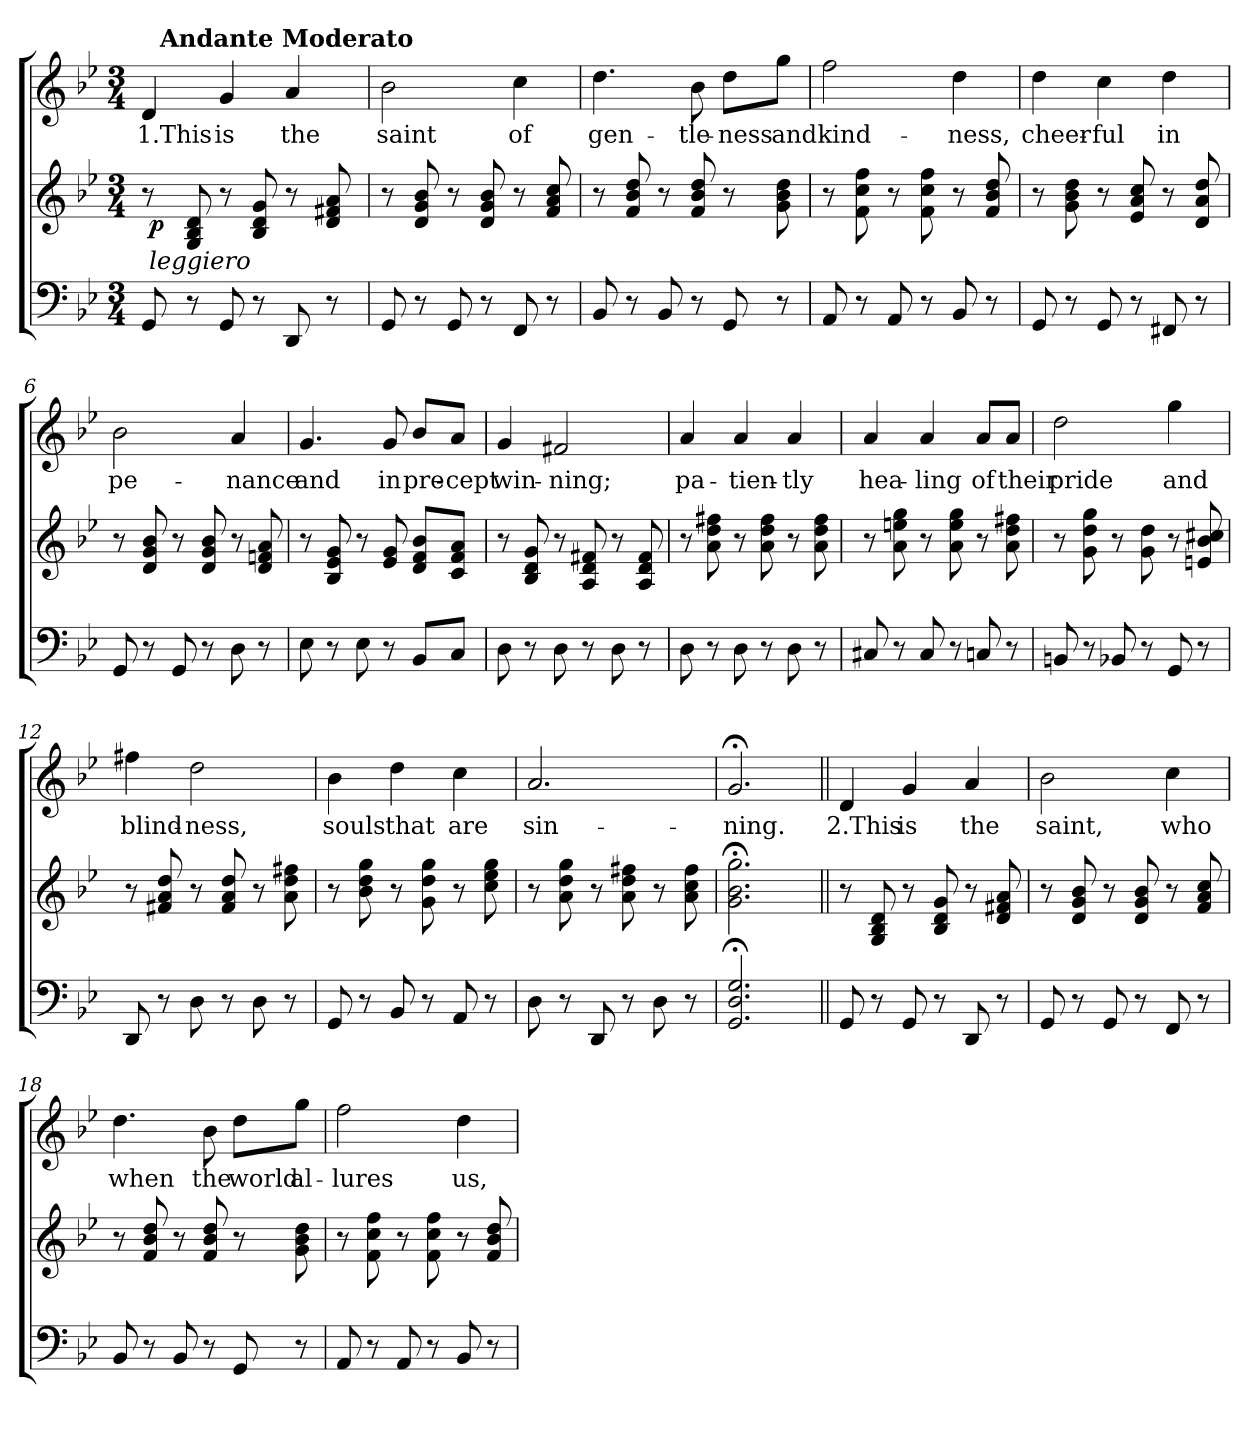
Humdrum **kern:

**kern	**kern	**dynam	**kern	**text
*part2	*part2	*part2	*part1	*part1
*staff3	*staff2	*staff2/3	*staff1	*staff1
*clefF4	*clefG2	*	*clefG2	*
*k[b-e-]	*k[b-e-]	*	*k[b-e-]	*
*g:	*g:	*	*g:	*
*M3/4	*M3/4	*	*M3/4	*
=1	=1	=1	=1	=1
!	!	!	!	!LO:LY:b
*	*^	*	*^	*
8GG/	8r	96ryy	.	4d/	32ryy	1.This
!	!	!LO:TX:b:i:t=leggiero	!	!	!	!
!	!	!	!LO:DY:b	!	!	!
.	.	3%2ryy	p	.	.	.
!	!	!	!	!	!LO:TX:a:B:t=Andante Moderato	!
.	.	.	.	.	2ryy	.
8r	8G/ 8B-/ 8d/	.	.	.	.	.
!	!	!	!	!	!	!LO:LY:b
8GG/	8r	.	.	4g/	.	is
8r	8B-/ 8d/ 8g/	.	.	.	.	.
!	!	!	!	!	!	!LO:LY:b
8DD/	8r	.	.	4a/	.	the
.	.	.	.	.	8..ryy	.
8r	8d/ 8f#X/ 8a/	.	.	.	.	.
.	.	24..ryy	.	.	.	.
=2	=2	=2	=2	=2	=2	=2
!	!	!	!	!	!	!LO:LY:b
*	*v	*v	*	*	*	*
*	*	*	*v	*v	*
8GG/	8r	.	2b-\	saint
8r	8d/ 8g/ 8b-/	.	.	.
8GG/	8r	.	.	.
8r	8d/ 8g/ 8b-/	.	.	.
!	!	!	!	!LO:LY:b
8FF/	8r	.	4cc\	of
8r	8f/ 8a/ 8cc/	.	.	.
=3	=3	=3	=3	=3
!	!	!	!	!LO:LY:b
8BB-/	8r	.	4.dd\	gen-
8r	8f/ 8b-/ 8dd/	.	.	.
8BB-/	8r	.	.	.
!	!	!	!	!LO:LY:b
8r	8f/ 8b-/ 8dd/	.	8b-\	-tle-
!	!	!	!	!LO:LY:b
8GG/	8r	.	8dd\L	-ness
!	!	!	!	!LO:LY:b
8r	8g\ 8b-\ 8dd\	.	8gg\J	and
=4	=4	=4	=4	=4
!	!	!	!	!LO:LY:b
8AA/	8r	.	2ff\	kind-
8r	8f\ 8cc\ 8ff\	.	.	.
8AA/	8r	.	.	.
8r	8f\ 8cc\ 8ff\	.	.	.
!	!	!	!	!LO:LY:b
8BB-/	8r	.	4dd\	-ness,
8r	8f/ 8b-/ 8dd/	.	.	.
=5	=5	=5	=5	=5
!	!	!	!	!LO:LY:b
8GG/	8r	.	4dd\	cheer-
8r	8g\ 8b-\ 8dd\	.	.	.
!	!	!	!	!LO:LY:b
8GG/	8r	.	4cc\	-ful
8r	8e-/ 8a/ 8cc/	.	.	.
!	!	!	!	!LO:LY:b
8FF#X/	8r	.	4dd\	in
8r	8d/ 8a/ 8dd/	.	.	.
!!LO:LB:g=z
=6	=6	=6	=6	=6
!	!	!	!	!LO:LY:b
8GG/	8r	.	2b-\	pe-
8r	8d/ 8g/ 8b-/	.	.	.
8GG/	8r	.	.	.
8r	8d/ 8g/ 8b-/	.	.	.
!	!	!	!	!LO:LY:b
8D\	8r	.	4a/	-nance
8r	8d/ 8fn/ 8a/	.	.	.
=7	=7	=7	=7	=7
!	!	!	!	!LO:LY:b
8E-\	8r	.	4.g/	and
8r	8B-/ 8e-/ 8g/	.	.	.
8E-\	8r	.	.	.
!	!	!	!	!LO:LY:b
8r	8e-/ 8g/	.	8g/	in
!	!	!	!	!LO:LY:b
8BB-/L	8d/ 8f/ 8b-/L	.	8b-/L	pre-
!	!	!	!	!LO:LY:b
8C/J	8c/ 8f/ 8a/J	.	8a/J	-cept
=8	=8	=8	=8	=8
!	!	!	!	!LO:LY:b
8D\	8r	.	4g/	win-
8r	8B-/ 8d/ 8g/	.	.	.
!	!	!	!	!LO:LY:b
8D\	8r	.	2f#X/	-ning;
8r	8A/ 8d/ 8f#X/	.	.	.
8D\	8r	.	.	.
8r	8A/ 8d/ 8f#/	.	.	.
=9	=9	=9	=9	=9
!	!	!	!	!LO:LY:b
8D\	8r	.	4a/	pa-
8r	8a\ 8dd\ 8ff#X\	.	.	.
!	!	!	!	!LO:LY:b
8D\	8r	.	4a/	-tien-
8r	8a\ 8dd\ 8ff#\	.	.	.
!	!	!	!	!LO:LY:b
8D\	8r	.	4a/	-tly
8r	8a\ 8dd\ 8ff#\	.	.	.
=10	=10	=10	=10	=10
!	!	!	!	!LO:LY:b
8C#X/	8r	.	4a/	hea-
8r	8a\ 8een\ 8gg\	.	.	.
!	!	!	!	!LO:LY:b
8C#/	8r	.	4a/	-ling
8r	8a\ 8ee\ 8gg\	.	.	.
!	!	!	!	!LO:LY:b
8Cn/	8r	.	8a/L	of
!	!	!	!	!LO:LY:b
8r	8a\ 8dd\ 8ff#X\	.	8a/J	their
!!LO:LB:g=z
=11	=11	=11	=11	=11
!	!	!	!	!LO:LY:b
8BBn/	8r	.	2dd\	pride
8r	8g\ 8dd\ 8gg\	.	.	.
8BB-X/	8r	.	.	.
8r	8g\ 8dd\	.	.	.
!	!	!	!	!LO:LY:b
8GG/	8r	.	4gg\	and
8r	8en/ 8b-/ 8cc#X/	.	.	.
=12	=12	=12	=12	=12
!	!	!	!	!LO:LY:b
8DD/	8r	.	4ff#X\	blind-
8r	8f#X/ 8a/ 8dd/	.	.	.
!	!	!	!	!LO:LY:b
8D\	8r	.	2dd\	-ness,
8r	8f#/ 8a/ 8dd/	.	.	.
8D\	8r	.	.	.
8r	8a\ 8dd\ 8ff#X\	.	.	.
=13	=13	=13	=13	=13
!	!	!	!	!LO:LY:b
8GG/	8r	.	4b-\	souls
8r	8b-\ 8dd\ 8gg\	.	.	.
!	!	!	!	!LO:LY:b
8BB-/	8r	.	4dd\	that
8r	8g\ 8dd\ 8gg\	.	.	.
!	!	!	!	!LO:LY:b
8AA/	8r	.	4cc\	are
8r	8cc\ 8ee-\ 8gg\	.	.	.
=14	=14	=14	=14	=14
!	!	!	!	!LO:LY:b
8D\	8r	.	2.a/	sin-
8r	8a\ 8dd\ 8gg\	.	.	.
8DD/	8r	.	.	.
8r	8a\ 8dd\ 8ff#X\	.	.	.
8D\	8r	.	.	.
8r	8a\ 8cc\ 8ff#\	.	.	.
=15	=15	=15	=15	=15
!	!	!	!	!LO:LY:b
2.GG/;< 2.D/;< 2.G/;<	2.g\;< 2.b-\;< 2.gg\;<	.	2.g;</	-ning.
!!LO:LB:g=z
=16||	=16||	=16||	=16||	=16||
!	!	!	!	!LO:LY:b
8GG/	8r	.	4d/	2.This
8r	8G/ 8B-/ 8d/	.	.	.
!	!	!	!	!LO:LY:b
8GG/	8r	.	4g/	is
8r	8B-/ 8d/ 8g/	.	.	.
!	!	!	!	!LO:LY:b
8DD/	8r	.	4a/	the
8r	8d/ 8f#X/ 8a/	.	.	.
=17	=17	=17	=17	=17
!	!	!	!	!LO:LY:b
8GG/	8r	.	2b-\	saint,
8r	8d/ 8g/ 8b-/	.	.	.
8GG/	8r	.	.	.
8r	8d/ 8g/ 8b-/	.	.	.
!	!	!	!	!LO:LY:b
8FF/	8r	.	4cc\	who
8r	8f/ 8a/ 8cc/	.	.	.
=18	=18	=18	=18	=18
!	!	!	!	!LO:LY:b
8BB-/	8r	.	4.dd\	when
8r	8f/ 8b-/ 8dd/	.	.	.
8BB-/	8r	.	.	.
!	!	!	!	!LO:LY:b
8r	8f/ 8b-/ 8dd/	.	8b-\	the
!	!	!	!	!LO:LY:b
8GG/	8r	.	8dd\L	world
!	!	!	!	!LO:LY:b
8r	8g\ 8b-\ 8dd\	.	8gg\J	al-
=19	=19	=19	=19	=19
!	!	!	!	!LO:LY:b
8AA/	8r	.	2ff\	-lures
8r	8f\ 8cc\ 8ff\	.	.	.
8AA/	8r	.	.	.
8r	8f\ 8cc\ 8ff\	.	.	.
!	!	!	!	!LO:LY:b
8BB-/	8r	.	4dd\	us,
8r	8f/ 8b-/ 8dd/	.	.	.
=	=	=	=	=
*-	*-	*-	*-	*-
